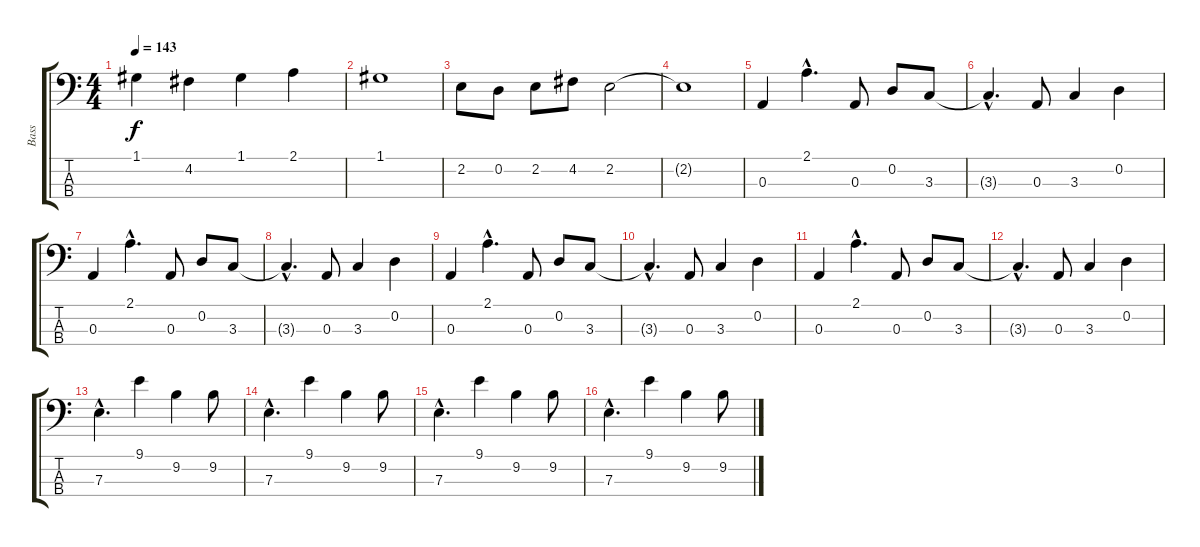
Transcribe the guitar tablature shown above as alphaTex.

\track ("Bass" "Bass") {instrument electricbassfinger}
\staff {score tabs}
\tuning (G2 D2 A1 E1) {hide}
\ts (4 4)
\tempo 143
\clef f4
\ks c
1.1.4{dy f} 4.2.4 1.1.4 2.1.4 |
1.1.1 |
2.2.8 0.2.8 2.2.8 4.2.8 2.2.2 |
2.2{t}.1 |
0.3.4 2.1{hac}.4{d} 0.3.8 0.2.8 3.3.8 |
3.3{hac t}.4{d} 0.3.8 3.3.4 0.2.4 |
0.3.4 2.1{hac}.4{d} 0.3.8 0.2.8 3.3.8 |
3.3{hac t}.4{d} 0.3.8 3.3.4 0.2.4 |
0.3.4 2.1{hac}.4{d} 0.3.8 0.2.8 3.3.8 |
3.3{hac t}.4{d} 0.3.8 3.3.4 0.2.4 |
0.3.4 2.1{hac}.4{d} 0.3.8 0.2.8 3.3.8 |
3.3{hac t}.4{d} 0.3.8 3.3.4 0.2.4 |
7.3{hac}.4{d} 9.1.4 9.2.4 9.2.8 |
7.3{hac}.4{d} 9.1.4 9.2.4 9.2.8 |
7.3{hac}.4{d} 9.1.4 9.2.4 9.2.8 |
7.3{hac}.4{d} 9.1.4 9.2.4 9.2.8
